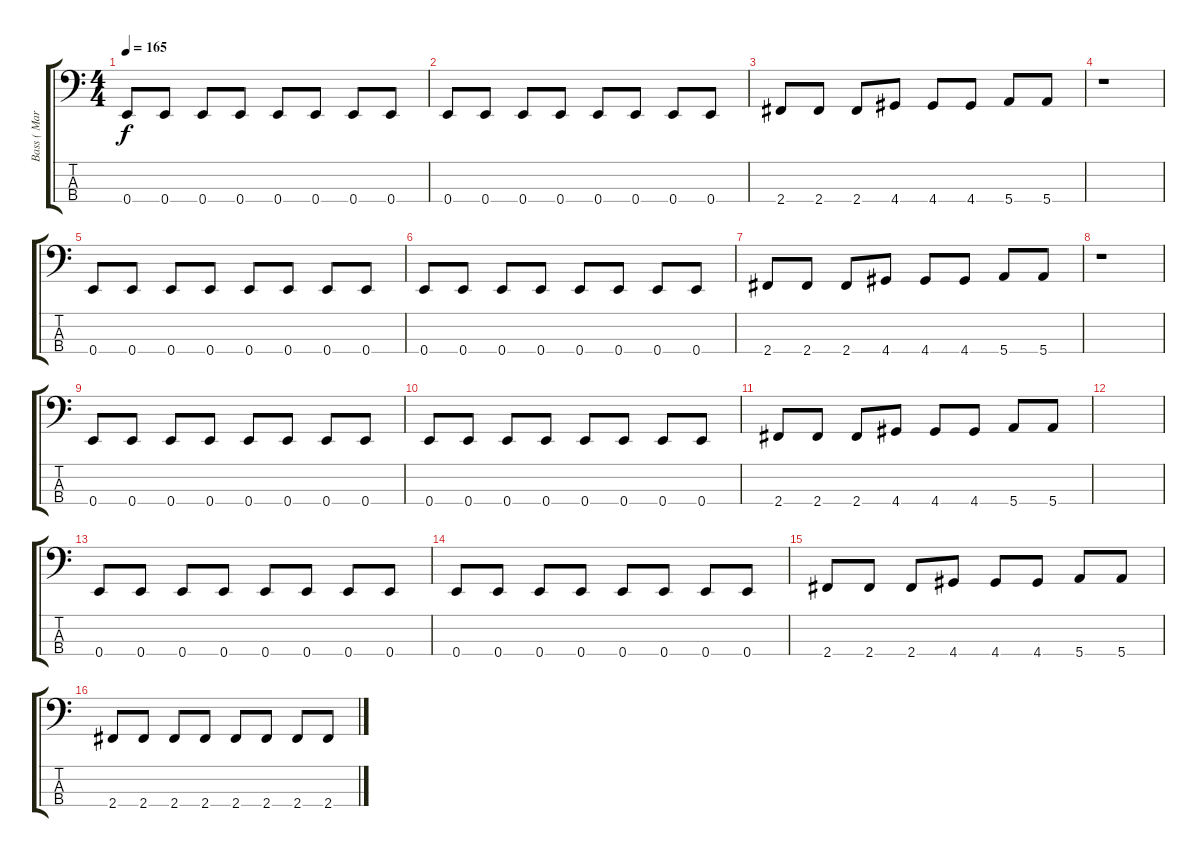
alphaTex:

\track ("Bass ( Mark Hoppus)" "Bass ( Mar") {instrument electricbasspick}
\staff {score tabs}
\tuning (G2 D2 A1 E1) {hide}
\ts (4 4)
\tempo 165
\clef f4
\ks c
0.4.8{dy f} 0.4.8 0.4.8 0.4.8 0.4.8 0.4.8 0.4.8 0.4.8 |
0.4.8 0.4.8 0.4.8 0.4.8 0.4.8 0.4.8 0.4.8 0.4.8 |
2.4.8 2.4.8 2.4.8 4.4.8 4.4.8 4.4.8 5.4.8 5.4.8 |
r.1 |
0.4.8 0.4.8 0.4.8 0.4.8 0.4.8 0.4.8 0.4.8 0.4.8 |
0.4.8 0.4.8 0.4.8 0.4.8 0.4.8 0.4.8 0.4.8 0.4.8 |
2.4.8 2.4.8 2.4.8 4.4.8 4.4.8 4.4.8 5.4.8 5.4.8 |
r.1 |
0.4.8 0.4.8 0.4.8 0.4.8 0.4.8 0.4.8 0.4.8 0.4.8 |
0.4.8 0.4.8 0.4.8 0.4.8 0.4.8 0.4.8 0.4.8 0.4.8 |
2.4.8 2.4.8 2.4.8 4.4.8 4.4.8 4.4.8 5.4.8 5.4.8 |
|
0.4.8 0.4.8 0.4.8 0.4.8 0.4.8 0.4.8 0.4.8 0.4.8 |
0.4.8 0.4.8 0.4.8 0.4.8 0.4.8 0.4.8 0.4.8 0.4.8 |
2.4.8 2.4.8 2.4.8 4.4.8 4.4.8 4.4.8 5.4.8 5.4.8 |
2.4.8 2.4.8 2.4.8 2.4.8 2.4.8 2.4.8 2.4.8 2.4.8
